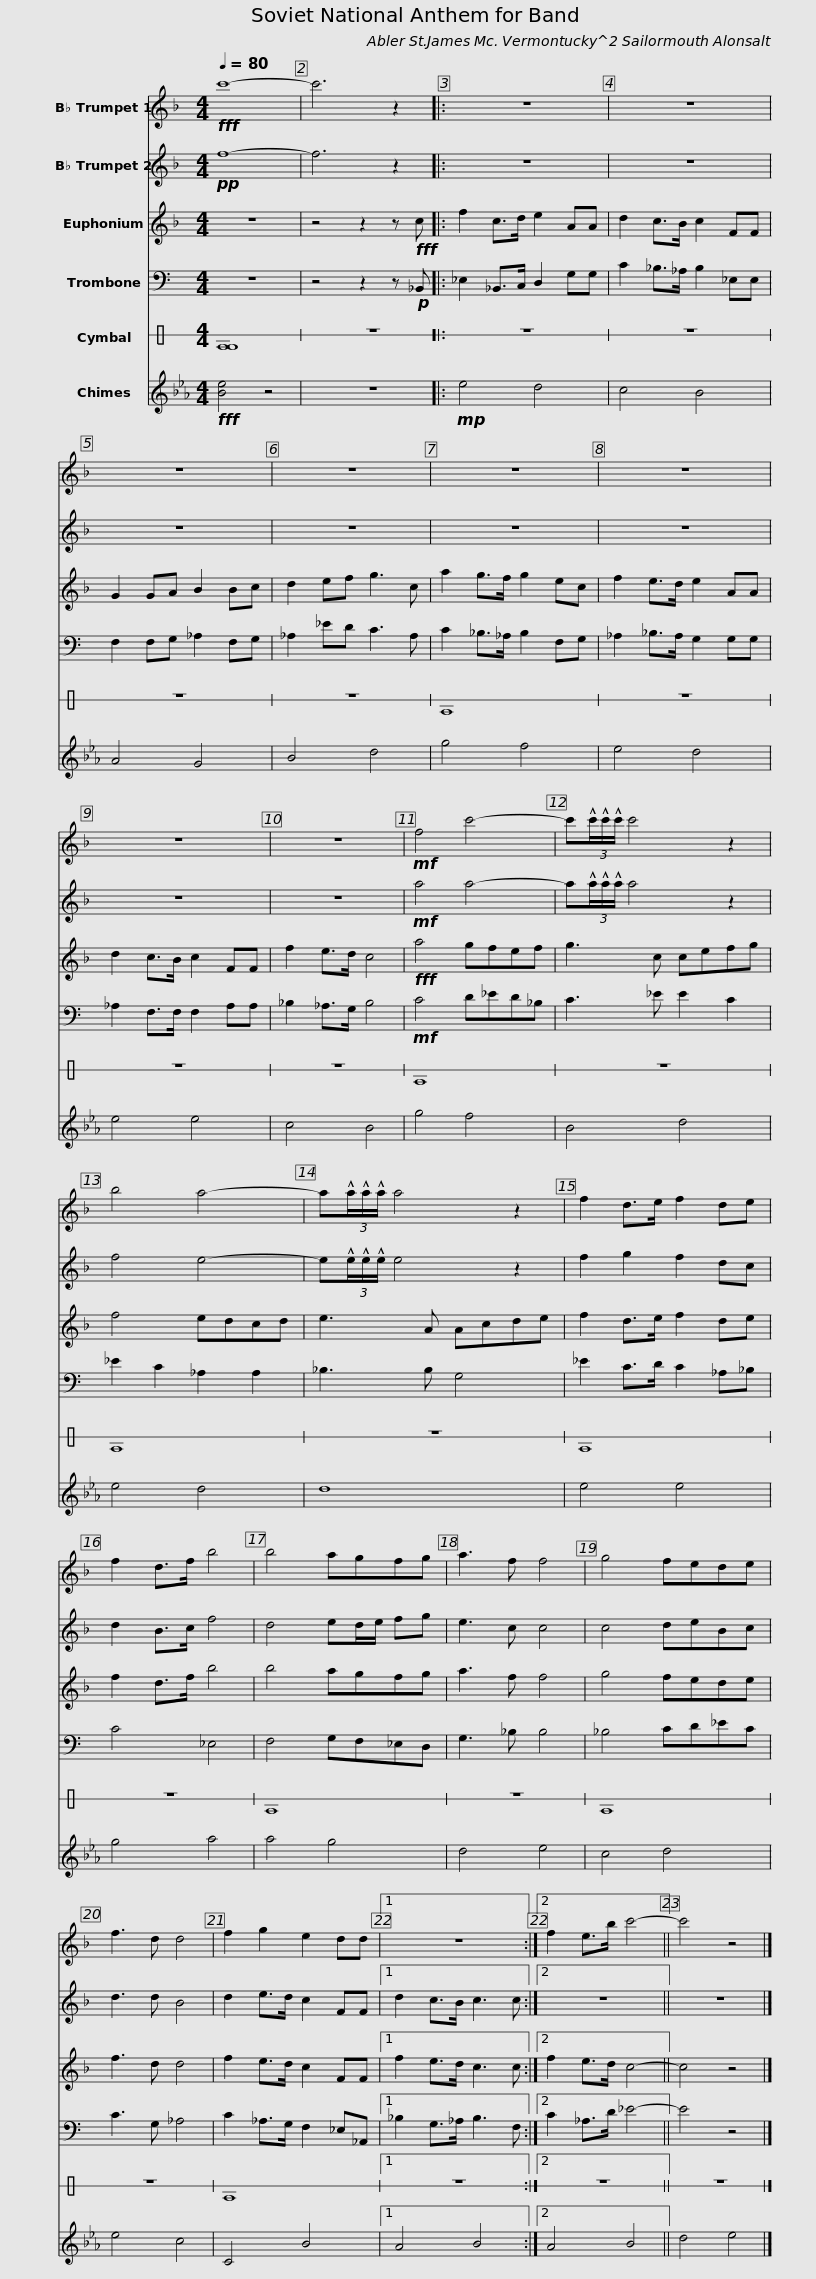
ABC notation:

X:1
%%score 1 2 3 4 5 6
L:1/8
Q:1/4=80
M:4/4
I:linebreak $
K:C
V:1 treble transpose=-2
V:2 treble transpose=-2
V:3 treble transpose=-14
V:4 bass
V:5 perc stafflines=1
K:none
V:6 treble
V:1
[K:F]!fff! c'8- | c'6 z2 |: z8 | z8 | z8 |$ %5
 z8 | z8 | z8 | z8 | z8 |$ %10
!mf! f4 c'4- | c'(3!^!c'/!^!c'/!^!c'/ c'4 z2 | b4 a4- | a(3!^!a/!^!a/!^!a/ a4 z2 |$ f2 d>e f2 de | %15
 f2 d>f b4 | b4 agfg | a3 f f4 | g4 fede | f3 d d4 |$ %20
 f2 g2 e2 dd |1 z8 :|2 f2 e>b c'4- || c'4 z4 |] %24
V:2
[K:F]!pp! f8- | f6 z2 |: z8 | z8 | z8 |$ %5
 z8 | z8 | z8 | z8 | z8 |$ %10
!mf! a4 a4- | a(3!^!a/!^!a/!^!a/ a4 z2 | f4 e4- | e(3!^!e/!^!e/!^!e/ e4 z2 |$ f2 g2 f2 dc | %15
 d2 B>c f4 | d4 ed/e/ fg | e3 c c4 | c4 deBc | d3 d B4 |$ %20
 d2 e>d c2 FF |1 d2 c>B c3 c :|2 z8 || z8 |] %24
V:3
[K:F] z8 | z4 z2 z!fff! c |: f2 c>d e2 AA | d2 c>B c2 FF | G2 GA B2 Bc |$ %5
 d2 ef g3 c | a2 g>f g2 ec | f2 e>d e2 AA | d2 c>B c2 FF | f2 e>d c4 |$ %10
!fff! a4 gfef | g3 c cefg | f4 edcd | e3 A Acde |$ f2 d>e f2 de | %15
 f2 d>f b4 | b4 agfg | a3 f f4 | g4 fede | f3 d d4 |$ %20
 f2 e>d c2 FF |1 f2 e>d c3 c :|2 f2 e>d c4- || c4 z4 |] %24
V:4
 z8 | z4 z2 z!p! _B,, |: _E,2 _B,,>C, D,2 G,G, | C2 _B,>_A, B,2 _E,E, | F,2 F,G, _A,2 F,G, |$ %5
 _A,2 _ED C3 A, | C2 _B,>_A, B,2 F,G, | _A,2 _B,>A, G,2 G,G, | _A,2 F,>F, F,2 A,A, | _B,2 _A,>G, B,4 |$ %10
!mf! C4 D_ED_B, | C3 _E E2 C2 | _E2 C2 _A,2 A,2 | _B,3 B, G,4 |$ _E2 C>D C2 _A,_B, | %15
 C4 _E,4 | F,4 G,F,_E,D, | G,3 _B, B,4 | _B,4 CD_EC | C3 G, _A,4 |$ %20
 C2 _A,>G, F,2 _E,_A,, |1 _B,2 G,>_A, B,3 F, :|2 C2 _A,>D _E4- || E4 z4 |] %24
V:5
 [EE]8 | z8 |: z8 | z8 | z8 |$ %5
 z8 | E8 | z8 | z8 | z8 |$ %10
 E8 | z8 | E8 | z8 |$ E8 | %15
 z8 | E8 | z8 | E8 | z8 |$ %20
 E8 |1 z8 :|2 z8 || z8 |] %24
V:6
[K:Eb]!fff! [Be]4 z4 | z8 |:!mp! e4 d4 | c4 B4 | A4 G4 |$ %5
 B4 d4 | g4 f4 | e4 d4 | e4 e4 | c4 B4 |$ %10
 g4 f4 | B4 d4 | e4 d4 | d8 |$ e4 e4 | %15
 g4 a4 | a4 g4 | d4 e4 | c4 d4 | e4 c4 |$ %20
 C4 B4 |1 A4 B4 :|2 A4 B4 || d4 e4 |] %24
